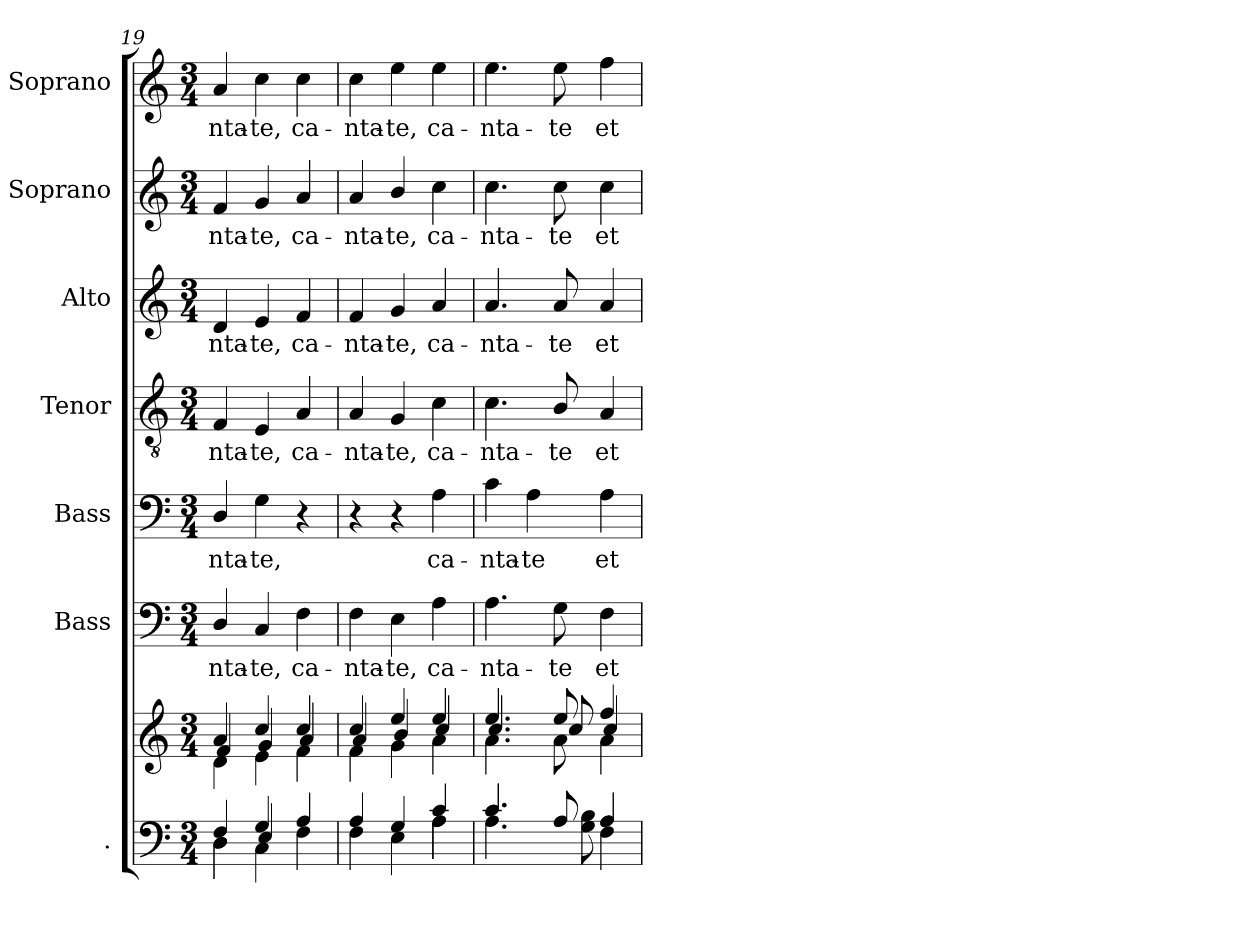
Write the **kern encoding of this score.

**kern	**kern	**kern	**text	**kern	**text	**kern	**text	**kern	**text	**kern	**text	**kern	**text
*part7	*part7	*part6	*part6	*part5	*part5	*part4	*part4	*part3	*part3	*part2	*part2	*part1	*part1
*staff8	*staff7	*staff6	*staff6	*staff5	*staff5	*staff4	*staff4	*staff3	*staff3	*staff2	*staff2	*staff1	*staff1
*I".	*	*I"Bass	*	*I"Bass	*	*I"Tenor	*	*I"Alto	*	*I"Soprano	*	*I"Soprano	*
*	*	*I'B.	*	*I'B.	*	*I'T.	*	*I'A.	*	*I'S.	*	*I'S.	*
*clefF4	*clefG2	*clefF4	*	*clefF4	*	*clefGv2	*	*clefG2	*	*clefG2	*	*clefG2	*
*	*	*	*	*	*	*ITrd7c12	*	*	*	*	*	*	*
*k[]	*k[]	*k[]	*	*k[]	*	*k[]	*	*k[]	*	*k[]	*	*k[]	*
*C:	*C:	*C:	*	*C:	*	*C:	*	*C:	*	*C:	*	*C:	*
*M3/4	*M3/4	*M3/4	*	*M3/4	*	*M3/4	*	*M3/4	*	*M3/4	*	*M3/4	*
=19	=19	=19	=19	=19	=19	=19	=19	=19	=19	=19	=19	=19	=19
*^	*^	*	*	*	*	*	*	*	*	*	*	*	*
*	*^	*	*^	*	*	*	*	*	*	*	*	*	*	*	*
!	!	!	!	!	!	!	!LO:LY:b:color=#000000	!	!	!	!	!	!	!	!	!	!
!	!	!	!	!	!	!	!	!	!LO:LY:b:color=#000000	!	!	!	!	!	!	!	!
!	!	!	!	!	!	!	!	!	!	!	!LO:LY:b:color=#000000	!	!	!	!	!	!
!	!	!	!	!	!	!	!	!	!	!	!	!	!LO:LY:b:color=#000000	!	!	!	!
!	!	!	!	!	!	!	!	!	!	!	!	!	!	!	!LO:LY:b:color=#000000	!	!
!	!	!	!	!	!	!	!	!	!	!	!	!	!	!	!	!	!LO:LY:b:color=#000000
4Di\	4Fi/	4Di\	4ai/	4fi/	4di\	4Di/	-nta-	4Di/	-nta-	4FFi/	-nta-	4di/	-nta-	4fi/	-nta-	4ai/	-nta-
!	!	!	!	!	!	!	!LO:LY:b:color=#000000	!	!	!	!	!	!	!	!	!	!
!	!	!	!	!	!	!	!	!	!LO:LY:b:color=#000000	!	!	!	!	!	!	!	!
!	!	!	!	!	!	!	!	!	!	!	!LO:LY:b:color=#000000	!	!	!	!	!	!
!	!	!	!	!	!	!	!	!	!	!	!	!	!LO:LY:b:color=#000000	!	!	!	!
!	!	!	!	!	!	!	!	!	!	!	!	!	!	!	!LO:LY:b:color=#000000	!	!
!	!	!	!	!	!	!	!	!	!	!	!	!	!	!	!	!	!LO:LY:b:color=#000000
4Gi/	4Ei/	4Ci\	4cci/	4gi/	4ei\	4Ci/	-te,	4Gi\	-te,	4EEi/	-te,	4ei/	-te,	4gi/	-te,	4cci\	-te,
!	!	!	!	!	!	!	!LO:LY:b:color=#000000	!	!	!	!	!	!	!	!	!	!
!	!	!	!	!	!	!	!	!	!	!	!LO:LY:b:color=#000000	!	!	!	!	!	!
!	!	!	!	!	!	!	!	!	!	!	!	!	!LO:LY:b:color=#000000	!	!	!	!
!	!	!	!	!	!	!	!	!	!	!	!	!	!	!	!LO:LY:b:color=#000000	!	!
!	!	!	!	!	!	!	!	!	!	!	!	!	!	!	!	!	!LO:LY:b:color=#000000
4ryy	4Ai/	4Fi\	4cci/	4ai/	4fi\	4Fi\	ca-	4r	.	4AAi/	ca-	4fi/	ca-	4ai/	ca-	4cci\	ca-
=20	=20	=20	=20	=20	=20	=20	=20	=20	=20	=20	=20	=20	=20	=20	=20	=20	=20
!	!	!	!	!	!	!	!LO:LY:b:color=#000000	!	!	!	!	!	!	!	!	!	!
!	!	!	!	!	!	!	!	!	!	!	!LO:LY:b:color=#000000	!	!	!	!	!	!
!	!	!	!	!	!	!	!	!	!	!	!	!	!LO:LY:b:color=#000000	!	!	!	!
!	!	!	!	!	!	!	!	!	!	!	!	!	!	!	!LO:LY:b:color=#000000	!	!
!	!	!	!	!	!	!	!	!	!	!	!	!	!	!	!	!	!LO:LY:b:color=#000000
4ryy	4Ai/	4Fi\	4cci/	4ai/	4fi\	4Fi\	-nta-	4r	.	4AAi/	-nta-	4fi/	-nta-	4ai/	-nta-	4cci\	-nta-
!	!	!	!	!	!	!	!LO:LY:b:color=#000000	!	!	!	!	!	!	!	!	!	!
!	!	!	!	!	!	!	!	!	!	!	!LO:LY:b:color=#000000	!	!	!	!	!	!
!	!	!	!	!	!	!	!	!	!	!	!	!	!LO:LY:b:color=#000000	!	!	!	!
!	!	!	!	!	!	!	!	!	!	!	!	!	!	!	!LO:LY:b:color=#000000	!	!
!	!	!	!	!	!	!	!	!	!	!	!	!	!	!	!	!	!LO:LY:b:color=#000000
4ryy	4Gi/	4Ei\	4eei/	4bi/	4gi\	4Ei\	-te,	4r	.	4GGi/	-te,	4gi/	-te,	4bi/	-te,	4eei\	-te,
!	!	!	!	!	!	!	!LO:LY:b:color=#000000	!	!	!	!	!	!	!	!	!	!
!	!	!	!	!	!	!	!	!	!LO:LY:b:color=#000000	!	!	!	!	!	!	!	!
!	!	!	!	!	!	!	!	!	!	!	!LO:LY:b:color=#000000	!	!	!	!	!	!
!	!	!	!	!	!	!	!	!	!	!	!	!	!LO:LY:b:color=#000000	!	!	!	!
!	!	!	!	!	!	!	!	!	!	!	!	!	!	!	!LO:LY:b:color=#000000	!	!
!	!	!	!	!	!	!	!	!	!	!	!	!	!	!	!	!	!LO:LY:b:color=#000000
4Ai\	4ci/	4Ai\	4eei/	4cci/	4ai\	4Ai\	ca-	4Ai\	ca-	4Ci\	ca-	4ai/	ca-	4cci\	ca-	4eei\	ca-
=21	=21	=21	=21	=21	=21	=21	=21	=21	=21	=21	=21	=21	=21	=21	=21	=21	=21
!	!	!	!	!	!	!	!LO:LY:b:color=#000000	!	!	!	!	!	!	!	!	!	!
!	!	!	!	!	!	!	!	!	!LO:LY:b:color=#000000	!	!	!	!	!	!	!	!
!	!	!	!	!	!	!	!	!	!	!	!LO:LY:b:color=#000000	!	!	!	!	!	!
!	!	!	!	!	!	!	!	!	!	!	!	!	!LO:LY:b:color=#000000	!	!	!	!
!	!	!	!	!	!	!	!	!	!	!	!	!	!	!	!LO:LY:b:color=#000000	!	!
!	!	!	!	!	!	!	!	!	!	!	!	!	!	!	!	!	!LO:LY:b:color=#000000
4.ci/	4.ci/	4.Ai\	4.eei/	4.cci/	4.ai\	4.Ai\	-nta-	4ci\	-nta-	4.Ci\	-nta-	4.ai/	-nta-	4.cci\	-nta-	4.eei\	-nta-
!	!	!	!	!	!	!	!	!	!LO:LY:b:color=#000000	!	!	!	!	!	!	!	!
.	.	.	.	.	.	.	.	4Ai\	-te	.	.	.	.	.	.	.	.
!	!	!	!	!	!	!	!LO:LY:b:color=#000000	!	!	!	!	!	!	!	!	!	!
!	!	!	!	!	!	!	!	!	!	!	!LO:LY:b:color=#000000	!	!	!	!	!	!
!	!	!	!	!	!	!	!	!	!	!	!	!	!LO:LY:b:color=#000000	!	!	!	!
!	!	!	!	!	!	!	!	!	!	!	!	!	!	!	!LO:LY:b:color=#000000	!	!
!	!	!	!	!	!	!	!	!	!	!	!	!	!	!	!	!	!LO:LY:b:color=#000000
8Ai/	8ryy	8Gi\ 8Bi	8eei/	8cci/	8ai\	8Gi\	-te	.	.	8BBi/	-te	8ai/	-te	8cci\	-te	8eei\	-te
!	!	!	!	!	!	!	!LO:LY:b:color=#000000	!	!	!	!	!	!	!	!	!	!
!	!	!	!	!	!	!	!	!	!LO:LY:b:color=#000000	!	!	!	!	!	!	!	!
!	!	!	!	!	!	!	!	!	!	!	!LO:LY:b:color=#000000	!	!	!	!	!	!
!	!	!	!	!	!	!	!	!	!	!	!	!	!LO:LY:b:color=#000000	!	!	!	!
!	!	!	!	!	!	!	!	!	!	!	!	!	!	!	!LO:LY:b:color=#000000	!	!
!	!	!	!	!	!	!	!	!	!	!	!	!	!	!	!	!	!LO:LY:b:color=#000000
4Ai/	4Ai/	4Fi\	4ffi/	4cci/	4ai\	4Fi\	et	4Ai\	et	4AAi/	et	4ai/	et	4cci\	et	4ffi\	et
*v	*v	*v	*	*	*	*	*	*	*	*	*	*	*	*	*	*	*
*	*v	*v	*v	*	*	*	*	*	*	*	*	*	*	*	*
=	=	=	=	=	=	=	=	=	=	=	=	=	=
*-	*-	*-	*-	*-	*-	*-	*-	*-	*-	*-	*-	*-	*-
